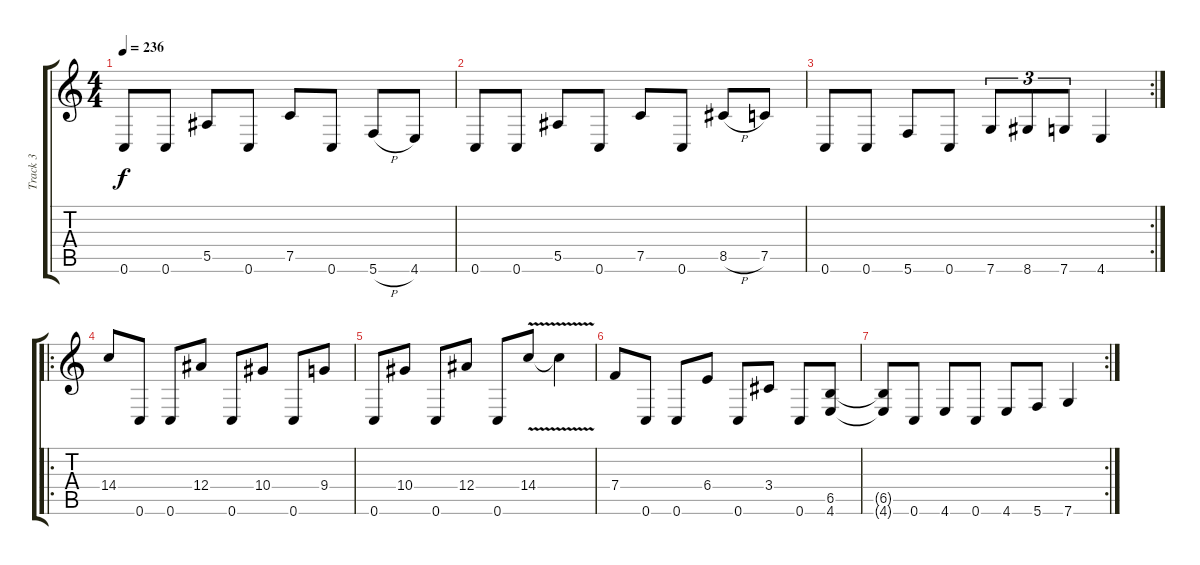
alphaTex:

\track ("Track 3" "Track 3") {instrument overdrivenguitar}
\staff {score tabs}
\tuning (C4 G3 Eb3 Bb2 F2 C2) {hide}
\ts (4 4)
\tempo 236
\clef g2
\ks c
0.6.8{dy f} 0.6.8 5.5.8 0.6.8 7.5.8 0.6.8 5.6{h}.8 4.6.8 |
0.6.8 0.6.8 5.5.8 0.6.8 7.5.8 0.6.8 8.5{h}.8 7.5.8 |
\rc 2
0.6.8 0.6.8 5.6.8 0.6.8 7.6.8{tu (3 2)} 8.6.8{tu (3 2)} 7.6.8{tu (3 2)} 4.6.4 |
\ro
14.4.8 0.6.8 0.6.8 12.4.8 0.6.8 10.4.8 0.6.8 9.4.8 |
0.6.8 10.4.8 0.6.8 12.4.8 0.6.8 14.4{v}.8 14.4{t}.4 |
7.4.8 0.6.8 0.6.8 6.4.8 0.6.8 3.4.8 0.6.8 (6.5 4.6).8 |
\rc 2
(6.5{t} 4.6{t}).8 0.6.8 4.6.8 0.6.8 4.6.8 5.6.8 7.6.4
